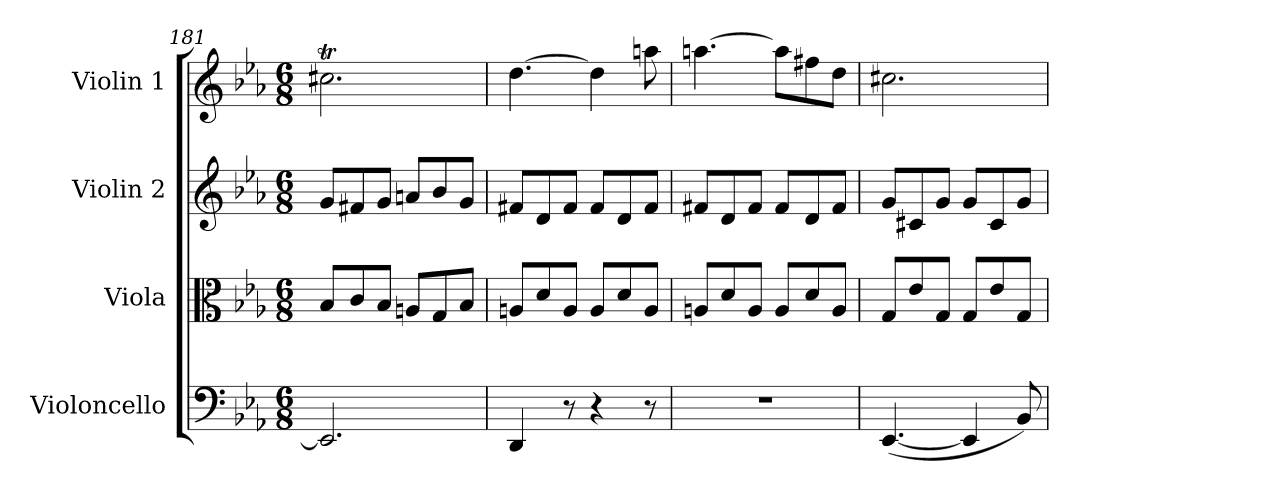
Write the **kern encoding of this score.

**kern	**kern	**kern	**kern
*part4	*part3	*part2	*part1
*staff4	*staff3	*staff2	*staff1
*I"Violoncello	*I"Viola	*I"Violin 2	*I"Violin 1
*I'Vc	*I'Vla	*I'Vln	*I'Vln
*clefF4	*clefC3	*clefG2	*clefG2
*k[b-e-a-]	*k[b-e-a-]	*k[b-e-a-]	*k[b-e-a-]
*M6/8	*M6/8	*M6/8	*M6/8
=181	=181	=181	=181
2.EE-/]	8B-/L	8g/L	2.cc#Xt\
.	8c/	8f#X/	.
.	8B-/J	8g/J	.
.	8An/L	8an/L	.
.	8G/	8b-/	.
.	8B-/J	8g/J	.
=182	=182	=182	=182
4DD/	8An/L	8f#X/L	[4.dd\
.	8d/	8d/	.
8r	8A/J	8f#/J	.
4r	8A/L	8f#/L	4dd\]
.	8d/	8d/	.
8r	8A/J	8f#/J	8aan\
=183	=183	=183	=183
2.r	8An/L	8f#X/L	[4.aan\
.	8d/	8d/	.
.	8A/J	8f#/J	.
.	8A/L	8f#/L	8aa\L]
.	8d/	8d/	8ff#X\
.	8A/J	8f#/J	8dd\J
=184	=184	=184	=184
(<[4.EE-/	8G/L	8g/L	2.cc#X\
.	8e-/	8c#X/	.
.	8G/J	8g/J	.
4EE-/]	8G/L	8g/L	.
.	8e-/	8c#/	.
8BB-/)	8G/J	8g/J	.
=	=	=	=
*-	*-	*-	*-
